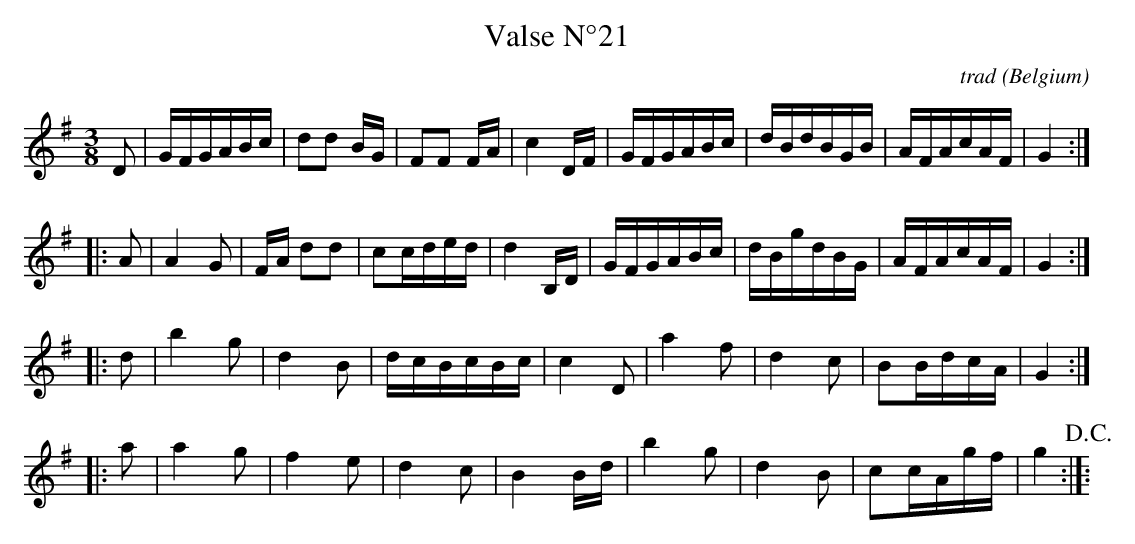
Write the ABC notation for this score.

X:1
T:Valse N°21
C:trad
O:Belgium
M:3/8
K:Gmaj
L:1/16
D2|GFGABc|d2d2 BG|F2F2 FA|c4 DF|GFGABc|dBdBGB|AFAcAF|G4:|
|:A2|A4G2|FA d2d2|c2cded|d4 B,D|GFGABc|dBgdBG|AFAcAF|G4:|
|:d2|b4g2|d4B2|dcBcBc|c4D2|a4f2|d4c2|B2BdcA|G4:|
|:a2|a4g2|f4e2|d4c2|B4Bd|b4g2|d4B2|c2cAgf|g4!D.C.!:|]:
